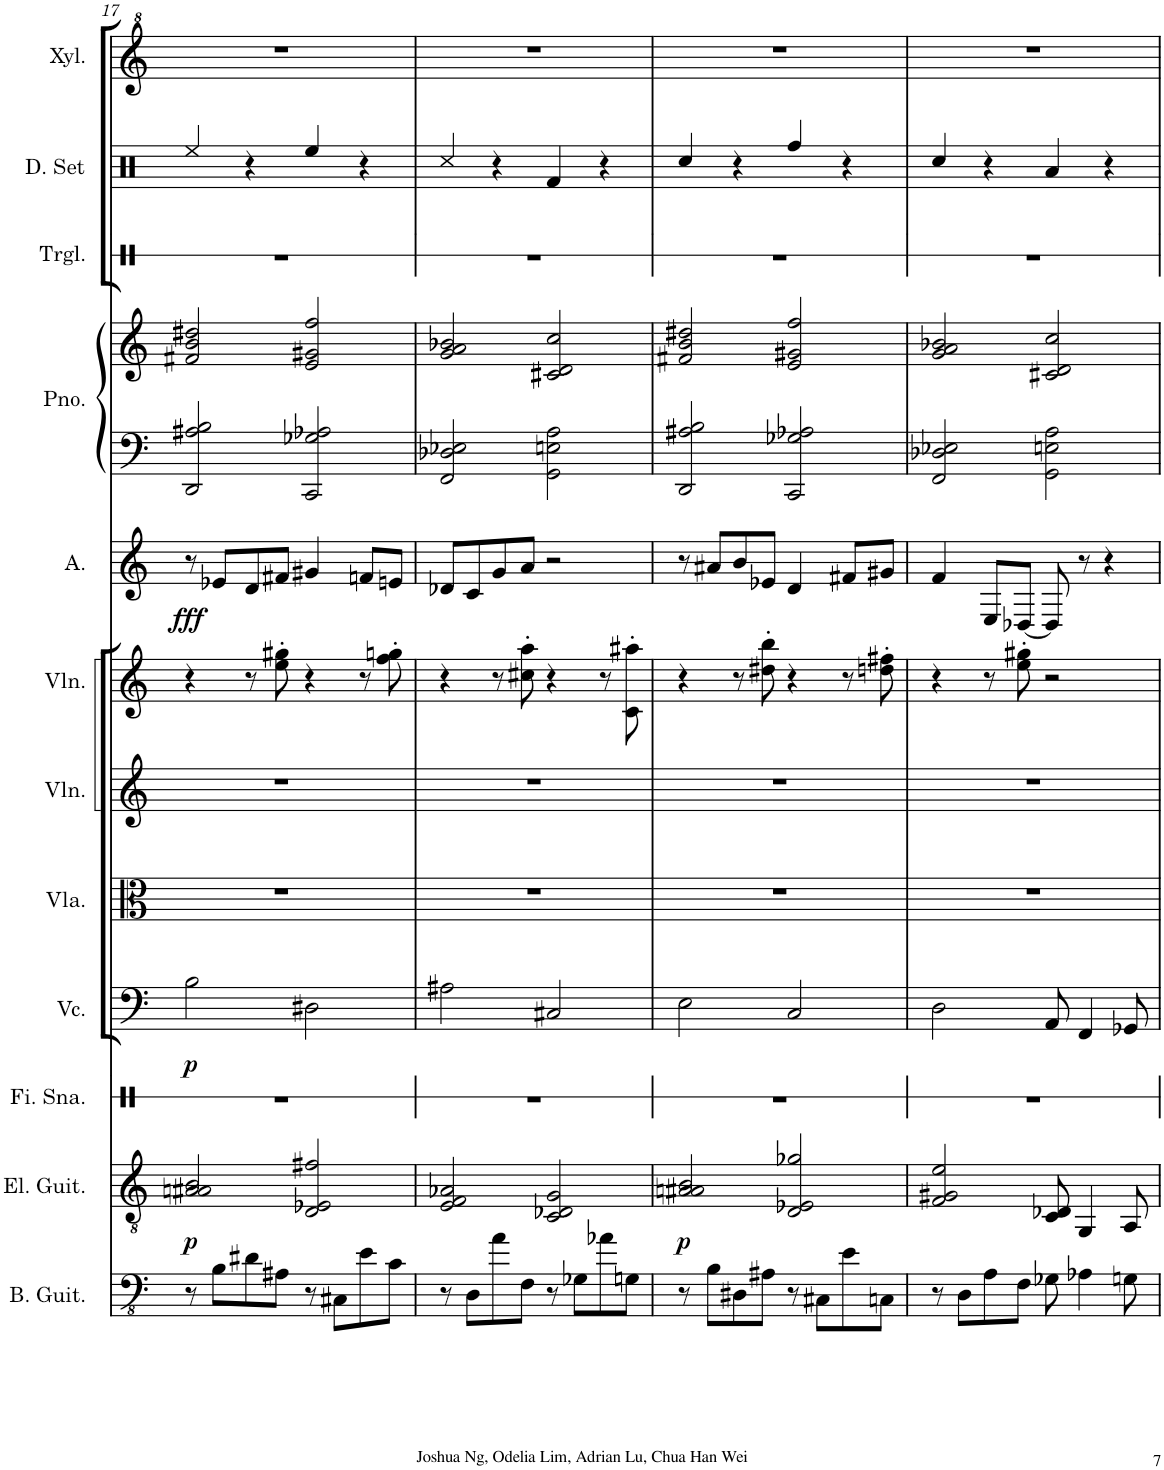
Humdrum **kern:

**kern	**kern	**dynam	**kern	**kern	**dynam	**kern	**kern	**kern	**kern	**dynam	**kern	**kern	**kern	**kern	**kern
*part12	*part11	*part11	*part10	*part9	*part9	*part8	*part7	*part6	*part5	*part5	*part4	*part4	*part3	*part2	*part1
*staff13	*staff12	*staff12	*staff11	*staff10	*staff10	*staff9	*staff8	*staff7	*staff6	*staff6	*staff5	*staff4	*staff3	*staff2	*staff1
*I"Bass Guitar	*I"Electric Guitar	*	*I"Finger Snap	*I"Violoncello	*	*I"Viola	*I"Violin	*I"Violin	*I"Alto	*	*I"Piano	*	*I"Triangle	*I"Drumset	*I"Xylophone
*I'B. Guit.	*I'El. Guit.	*	*I'Fi. Sna.	*I'Vc.	*	*I'Vla.	*I'Vln.	*I'Vln.	*I'A.	*	*I'Pno.	*	*I'Trgl.	*I'D. Set	*I'Xyl.
!!LO:PB:g=z
*clefFv4	*clefGv2	*	*clefX	*clefF4	*	*clefC3	*clefG2	*clefG2	*clefG2	*	*clefF4	*clefG2	*clefX	*clefX	*clefG^2
*k[]	*k[]	*	*k[]	*k[]	*	*k[]	*k[]	*k[]	*k[]	*	*k[]	*k[]	*k[]	*k[]	*k[]
*M4/4	*M4/4	*	*M4/4	*M4/4	*	*M4/4	*M4/4	*M4/4	*M4/4	*	*M4/4	*M4/4	*M4/4	*M4/4	*M4/4
=17	=17	=17	=17	=17	=17	=17	=17	=17	=17	=17	=17	=17	=17	=17	=17
!	!	!LO:DY:b	!	!	!LO:DY:b	!	!	!	!	!LO:DY:b	!	!	!	!	!
8r	2An/ 2A#X/ 2B/	p	1r	2B\	p	1r	1r	4r	8r	fff	2DD/ 2A#X/ 2B/	2f#X/ 2b/ 2dd#X/	1r	4Ree/	1r
8BB\L	.	.	.	.	.	.	.	.	8e-X/L	.	.	.	.	.	.
8D#X\	.	.	.	.	.	.	.	8r	8d/	.	.	.	.	4r	.
8AA#X\J	.	.	.	.	.	.	.	8ee\' 8gg#X\'	8f#X/J	.	.	.	.	.	.
8r	2D/ 2E-X/ 2f#X/	.	.	2D#X\	.	.	.	4r	4g#X/	.	2CC/ 2G-X/ 2A-X/	2e/ 2g#X/ 2ff/	.	4Ree/	.
8CC#X\L	.	.	.	.	.	.	.	.	.	.	.	.	.	.	.
8E\	.	.	.	.	.	.	.	8r	8fn/L	.	.	.	.	4r	.
8C\J	.	.	.	.	.	.	.	8ff\' 8ggn\'	8en/J	.	.	.	.	.	.
=18	=18	=18	=18	=18	=18	=18	=18	=18	=18	=18	=18	=18	=18	=18	=18
8r	2E/ 2F/ 2A-X/	.	1r	2A#X\	.	1r	1r	4r	8d-X/L	.	2FF/ 2D-X/ 2E-X/	2g/ 2a/ 2b-X/	1r	4Rcc/	1r
8DD\L	.	.	.	.	.	.	.	.	8c/	.	.	.	.	.	.
8A\	.	.	.	.	.	.	.	8r	8g/	.	.	.	.	4r	.
8FF\J	.	.	.	.	.	.	.	8cc#X\' 8aa\'	8a/J	.	.	.	.	.	.
8r	2C/ 2D-X/ 2G/	.	.	2C#X/	.	.	.	4r	2r	.	2GG\ 2En\ 2A\	2c#X/ 2d/ 2cc/	.	4Rf/	.
8GG-X\L	.	.	.	.	.	.	.	.	.	.	.	.	.	.	.
8A-X\	.	.	.	.	.	.	.	8r	.	.	.	.	.	4r	.
8GGn\J	.	.	.	.	.	.	.	8c\' 8aa#X\'	.	.	.	.	.	.	.
=19	=19	=19	=19	=19	=19	=19	=19	=19	=19	=19	=19	=19	=19	=19	=19
!	!	!LO:DY:b	!	!	!	!	!	!	!	!	!	!	!	!	!
8r	2An/ 2A#X/ 2B/	p	1r	2E\	.	1r	1r	4r	8r	.	2DD/ 2A#X/ 2B/	2f#X/ 2b/ 2dd#X/	1r	4Rcc/	1r
8BB\L	.	.	.	.	.	.	.	.	8a#X/L	.	.	.	.	.	.
8DD#X\	.	.	.	.	.	.	.	8r	8b/	.	.	.	.	4r	.
8AA#X\J	.	.	.	.	.	.	.	8dd#X\' 8bb\'	8e-X/J	.	.	.	.	.	.
8r	2D/ 2E-X/ 2g-X/	.	.	2C/	.	.	.	4r	4d/	.	2CC/ 2G-X/ 2A-X/	2e/ 2g#X/ 2ff/	.	4Rff/	.
8CC#X\L	.	.	.	.	.	.	.	.	.	.	.	.	.	.	.
8E\	.	.	.	.	.	.	.	8r	8f#X/L	.	.	.	.	4r	.
8CCn\J	.	.	.	.	.	.	.	8ddn\' 8ff#X\'	8g#X/J	.	.	.	.	.	.
=20	=20	=20	=20	=20	=20	=20	=20	=20	=20	=20	=20	=20	=20	=20	=20
8r	2F/ 2G#X/ 2e/	.	1r	2D\	.	1r	1r	4r	4f/	.	2FF/ 2D-X/ 2E-X/	2g/ 2a/ 2b-X/	1r	4Rcc/	1r
8DD\L	.	.	.	.	.	.	.	.	.	.	.	.	.	.	.
8AA\	.	.	.	.	.	.	.	8r	8E/L	.	.	.	.	4r	.
8FF\J	.	.	.	.	.	.	.	8ee\' 8gg#X\'	[8D-X/J	.	.	.	.	.	.
8GG-X\	8C/ 8D-X/	.	.	8AA/	.	.	.	2r	8D-/]	.	2GG\ 2En\ 2A\	2c#X/ 2d/ 2cc/	.	4Ra/	.
4AA-X\	4GG/	.	.	4FF/	.	.	.	.	8r	.	.	.	.	.	.
.	.	.	.	.	.	.	.	.	4r	.	.	.	.	4r	.
8GGn\	8AA/	.	.	8GG-X/	.	.	.	.	.	.	.	.	.	.	.
=	=	=	=	=	=	=	=	=	=	=	=	=	=	=	=
*-	*-	*-	*-	*-	*-	*-	*-	*-	*-	*-	*-	*-	*-	*-	*-
